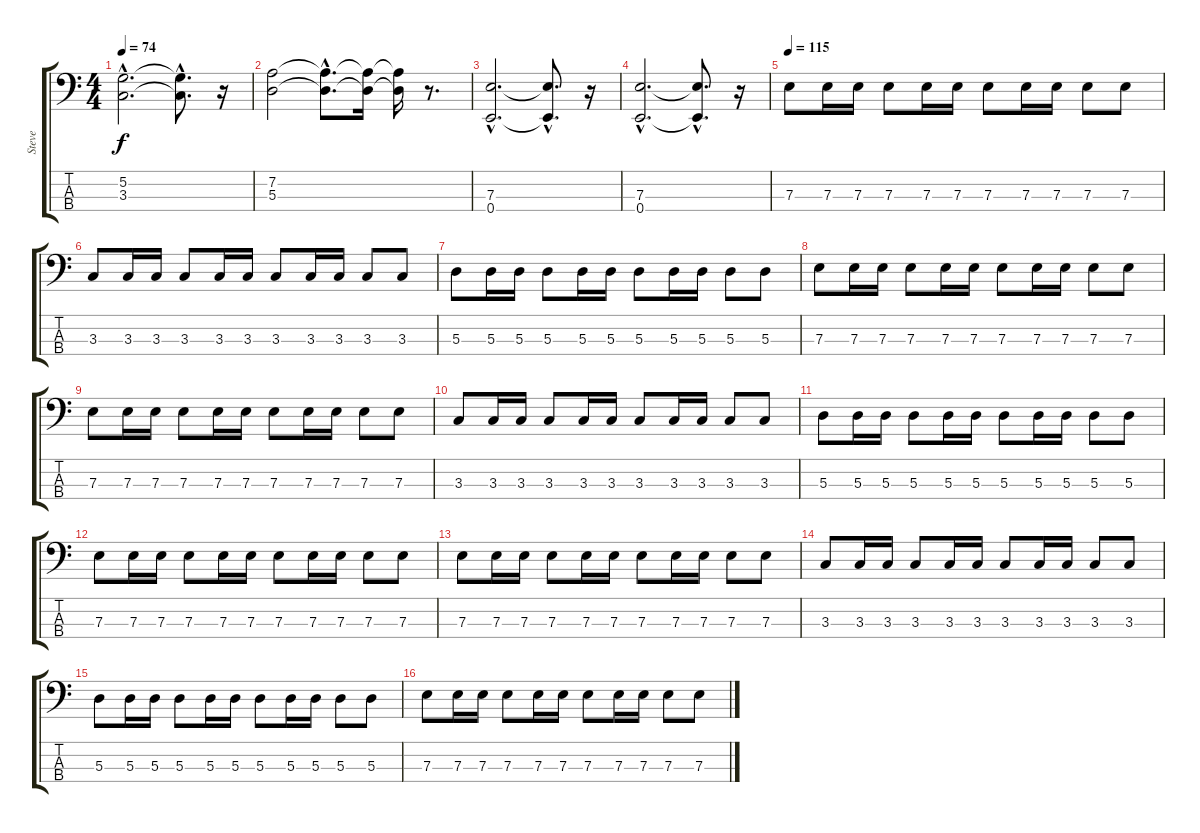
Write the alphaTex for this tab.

\track ("Steve" "Steve") {instrument electricbassfinger}
\staff {score tabs}
\tuning (G2 D2 A1 E1) {hide}
\ts (4 4)
\tempo 74
\clef f4
\ks c
(5.2{hac} 3.3{hac}).2{d dy f} (5.2{hac t} 3.3{hac t}).8{d} r.16 |
(7.2 5.3).2 (7.2{hac t} 5.3{hac t}).8{d} (7.2{t} 5.3{t}).16 (7.2{t} 5.3{t}).16 r.8{d} |
(7.3{hac} 0.4{hac}).2{d} (7.3{hac t} 0.4{hac t}).8{d} r.16 |
(7.3{hac} 0.4{hac}).2{d} (7.3{hac t} 0.4{hac t}).8{d} r.16 |
\tempo 115
7.3.8 7.3.16 7.3.16 7.3.8 7.3.16 7.3.16 7.3.8 7.3.16 7.3.16 7.3.8 7.3.8 |
3.3.8 3.3.16 3.3.16 3.3.8 3.3.16 3.3.16 3.3.8 3.3.16 3.3.16 3.3.8 3.3.8 |
5.3.8 5.3.16 5.3.16 5.3.8 5.3.16 5.3.16 5.3.8 5.3.16 5.3.16 5.3.8 5.3.8 |
7.3.8 7.3.16 7.3.16 7.3.8 7.3.16 7.3.16 7.3.8 7.3.16 7.3.16 7.3.8 7.3.8 |
7.3.8 7.3.16 7.3.16 7.3.8 7.3.16 7.3.16 7.3.8 7.3.16 7.3.16 7.3.8 7.3.8 |
3.3.8 3.3.16 3.3.16 3.3.8 3.3.16 3.3.16 3.3.8 3.3.16 3.3.16 3.3.8 3.3.8 |
5.3.8 5.3.16 5.3.16 5.3.8 5.3.16 5.3.16 5.3.8 5.3.16 5.3.16 5.3.8 5.3.8 |
7.3.8 7.3.16 7.3.16 7.3.8 7.3.16 7.3.16 7.3.8 7.3.16 7.3.16 7.3.8 7.3.8 |
7.3.8 7.3.16 7.3.16 7.3.8 7.3.16 7.3.16 7.3.8 7.3.16 7.3.16 7.3.8 7.3.8 |
3.3.8 3.3.16 3.3.16 3.3.8 3.3.16 3.3.16 3.3.8 3.3.16 3.3.16 3.3.8 3.3.8 |
5.3.8 5.3.16 5.3.16 5.3.8 5.3.16 5.3.16 5.3.8 5.3.16 5.3.16 5.3.8 5.3.8 |
7.3.8 7.3.16 7.3.16 7.3.8 7.3.16 7.3.16 7.3.8 7.3.16 7.3.16 7.3.8 7.3.8
